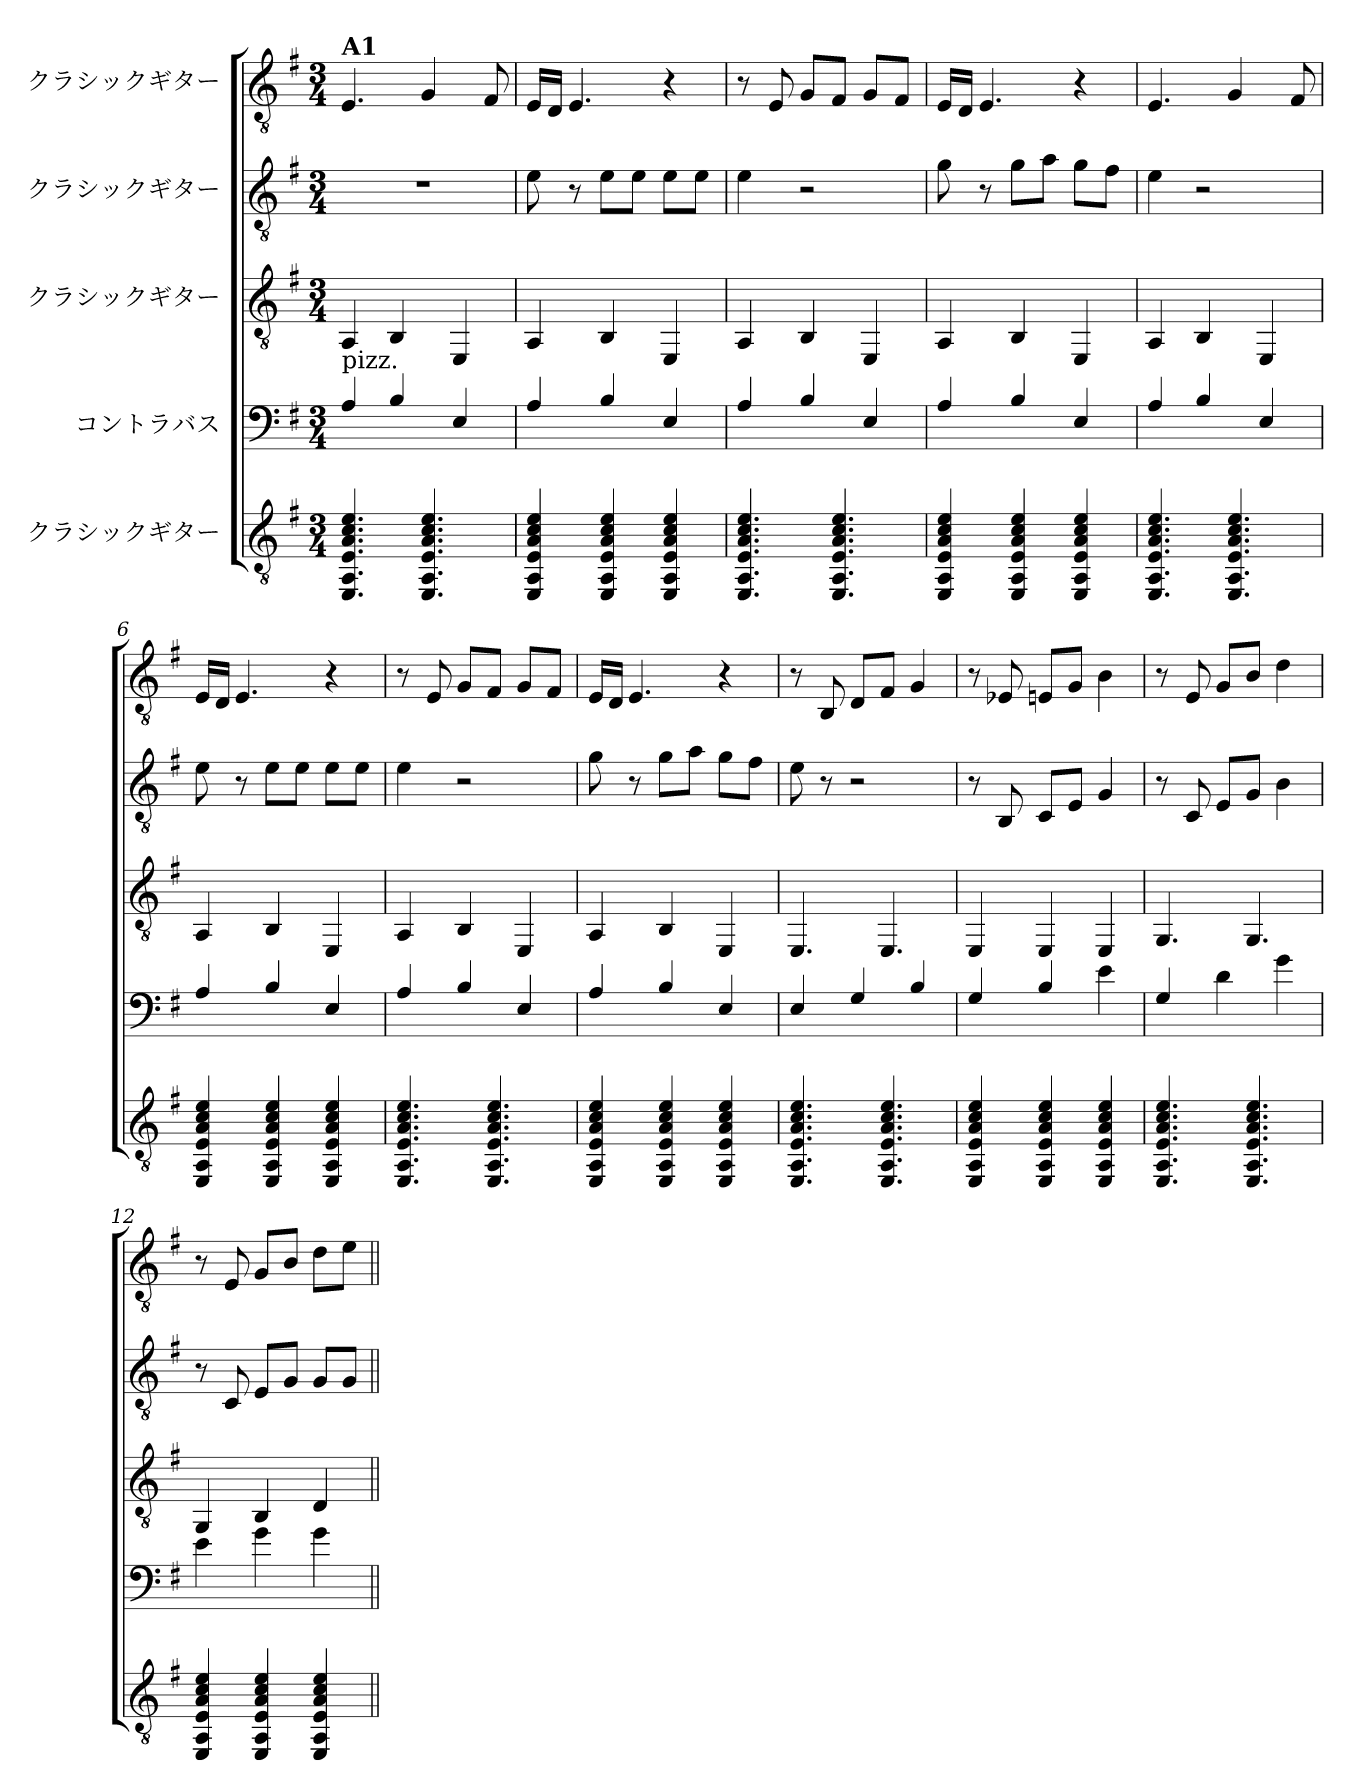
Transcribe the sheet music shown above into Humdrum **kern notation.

**kern	**kern	**kern	**kern	**kern
*part5	*part4	*part3	*part2	*part1
*staff5	*staff4	*staff3	*staff2	*staff1
*I"クラシックギター	*I"コントラバス	*I"クラシックギター	*I"クラシックギター	*I"クラシックギター
*clefGv2	*clefF4	*clefGv2	*clefGv2	*clefGv2
*	*ITrd7c12	*	*	*
*k[f#]	*k[f#]	*k[f#]	*k[f#]	*k[f#]
*M3/4	*M3/4	*M3/4	*M3/4	*M3/4
*MM130	*MM130	*MM130	*MM130	*MM130
=1	=1	=1	=1	=1
!	!	!	!	!LO:TX:a:B:t=A1
!	!LO:TX:a:t=pizz.	!	!	!
4.EE/ 4.AA/ 4.E/ 4.A/ 4.c/ 4.e/	4AA/	4AA/	2.r	4.E/
.	4BB/	4BB/	.	.
4.EE/ 4.AA/ 4.E/ 4.A/ 4.c/ 4.e/	.	.	.	4G/
.	4EE/	4EE/	.	.
.	.	.	.	8F#/
=2	=2	=2	=2	=2
4EE/ 4AA/ 4E/ 4A/ 4c/ 4e/	4AA/	4AA/	8e\	16E/LL
.	.	.	.	16D/JJ
.	.	.	8r	4.E/
4EE/ 4AA/ 4E/ 4A/ 4c/ 4e/	4BB/	4BB/	8e\L	.
.	.	.	8e\J	.
4EE/ 4AA/ 4E/ 4A/ 4c/ 4e/	4EE/	4EE/	8e\L	4r
.	.	.	8e\J	.
=3	=3	=3	=3	=3
4.EE/ 4.AA/ 4.E/ 4.A/ 4.c/ 4.e/	4AA/	4AA/	4e\	8r
.	.	.	.	8E/
.	4BB/	4BB/	2r	8G/L
4.EE/ 4.AA/ 4.E/ 4.A/ 4.c/ 4.e/	.	.	.	8F#/J
.	4EE/	4EE/	.	8G/L
.	.	.	.	8F#/J
=4	=4	=4	=4	=4
4EE/ 4AA/ 4E/ 4A/ 4c/ 4e/	4AA/	4AA/	8g\	16E/LL
.	.	.	.	16D/JJ
.	.	.	8r	4.E/
4EE/ 4AA/ 4E/ 4A/ 4c/ 4e/	4BB/	4BB/	8g\L	.
.	.	.	8a\J	.
4EE/ 4AA/ 4E/ 4A/ 4c/ 4e/	4EE/	4EE/	8g\L	4r
.	.	.	8f#\J	.
=5	=5	=5	=5	=5
4.EE/ 4.AA/ 4.E/ 4.A/ 4.c/ 4.e/	4AA/	4AA/	4e\	4.E/
.	4BB/	4BB/	2r	.
4.EE/ 4.AA/ 4.E/ 4.A/ 4.c/ 4.e/	.	.	.	4G/
.	4EE/	4EE/	.	.
.	.	.	.	8F#/
=6	=6	=6	=6	=6
4EE/ 4AA/ 4E/ 4A/ 4c/ 4e/	4AA/	4AA/	8e\	16E/LL
.	.	.	.	16D/JJ
.	.	.	8r	4.E/
4EE/ 4AA/ 4E/ 4A/ 4c/ 4e/	4BB/	4BB/	8e\L	.
.	.	.	8e\J	.
4EE/ 4AA/ 4E/ 4A/ 4c/ 4e/	4EE/	4EE/	8e\L	4r
.	.	.	8e\J	.
!!LO:LB:g=z
=7	=7	=7	=7	=7
4.EE/ 4.AA/ 4.E/ 4.A/ 4.c/ 4.e/	4AA/	4AA/	4e\	8r
.	.	.	.	8E/
.	4BB/	4BB/	2r	8G/L
4.EE/ 4.AA/ 4.E/ 4.A/ 4.c/ 4.e/	.	.	.	8F#/J
.	4EE/	4EE/	.	8G/L
.	.	.	.	8F#/J
=8	=8	=8	=8	=8
4EE/ 4AA/ 4E/ 4A/ 4c/ 4e/	4AA/	4AA/	8g\	16E/LL
.	.	.	.	16D/JJ
.	.	.	8r	4.E/
4EE/ 4AA/ 4E/ 4A/ 4c/ 4e/	4BB/	4BB/	8g\L	.
.	.	.	8a\J	.
4EE/ 4AA/ 4E/ 4A/ 4c/ 4e/	4EE/	4EE/	8g\L	4r
.	.	.	8f#\J	.
=9	=9	=9	=9	=9
4.EE/ 4.AA/ 4.E/ 4.A/ 4.c/ 4.e/	4EE/	4.EE/	8e\	8r
.	.	.	8r	8BB/
.	4GG/	.	2r	8D/L
4.EE/ 4.AA/ 4.E/ 4.A/ 4.c/ 4.e/	.	4.EE/	.	8F#/J
.	4BB/	.	.	4G/
=10	=10	=10	=10	=10
4EE/ 4AA/ 4E/ 4A/ 4c/ 4e/	4GG/	4EE/	8r	8r
.	.	.	8BB/	8E-X/
4EE/ 4AA/ 4E/ 4A/ 4c/ 4e/	4BB/	4EE/	8C/L	8En/L
.	.	.	8E/J	8G/J
4EE/ 4AA/ 4E/ 4A/ 4c/ 4e/	4E\	4EE/	4G/	4B\
=11	=11	=11	=11	=11
4.EE/ 4.AA/ 4.E/ 4.A/ 4.c/ 4.e/	4GG/	4.GG/	8r	8r
.	.	.	8C/	8E/
.	4D\	.	8E/L	8G/L
4.EE/ 4.AA/ 4.E/ 4.A/ 4.c/ 4.e/	.	4.GG/	8G/J	8B/J
.	4G\	.	4B\	4d\
=12	=12	=12	=12	=12
4EE/ 4AA/ 4E/ 4A/ 4c/ 4e/	4E\	4GG/	8r	8r
.	.	.	8C/	8E/
4EE/ 4AA/ 4E/ 4A/ 4c/ 4e/	4G\	4BB/	8E/L	8G/L
.	.	.	8G/J	8B/J
4EE/ 4AA/ 4E/ 4A/ 4c/ 4e/	4G\	4D/	8G/L	8d\L
.	.	.	8G/J	8e\J
=||	=||	=||	=||	=||
*-	*-	*-	*-	*-
